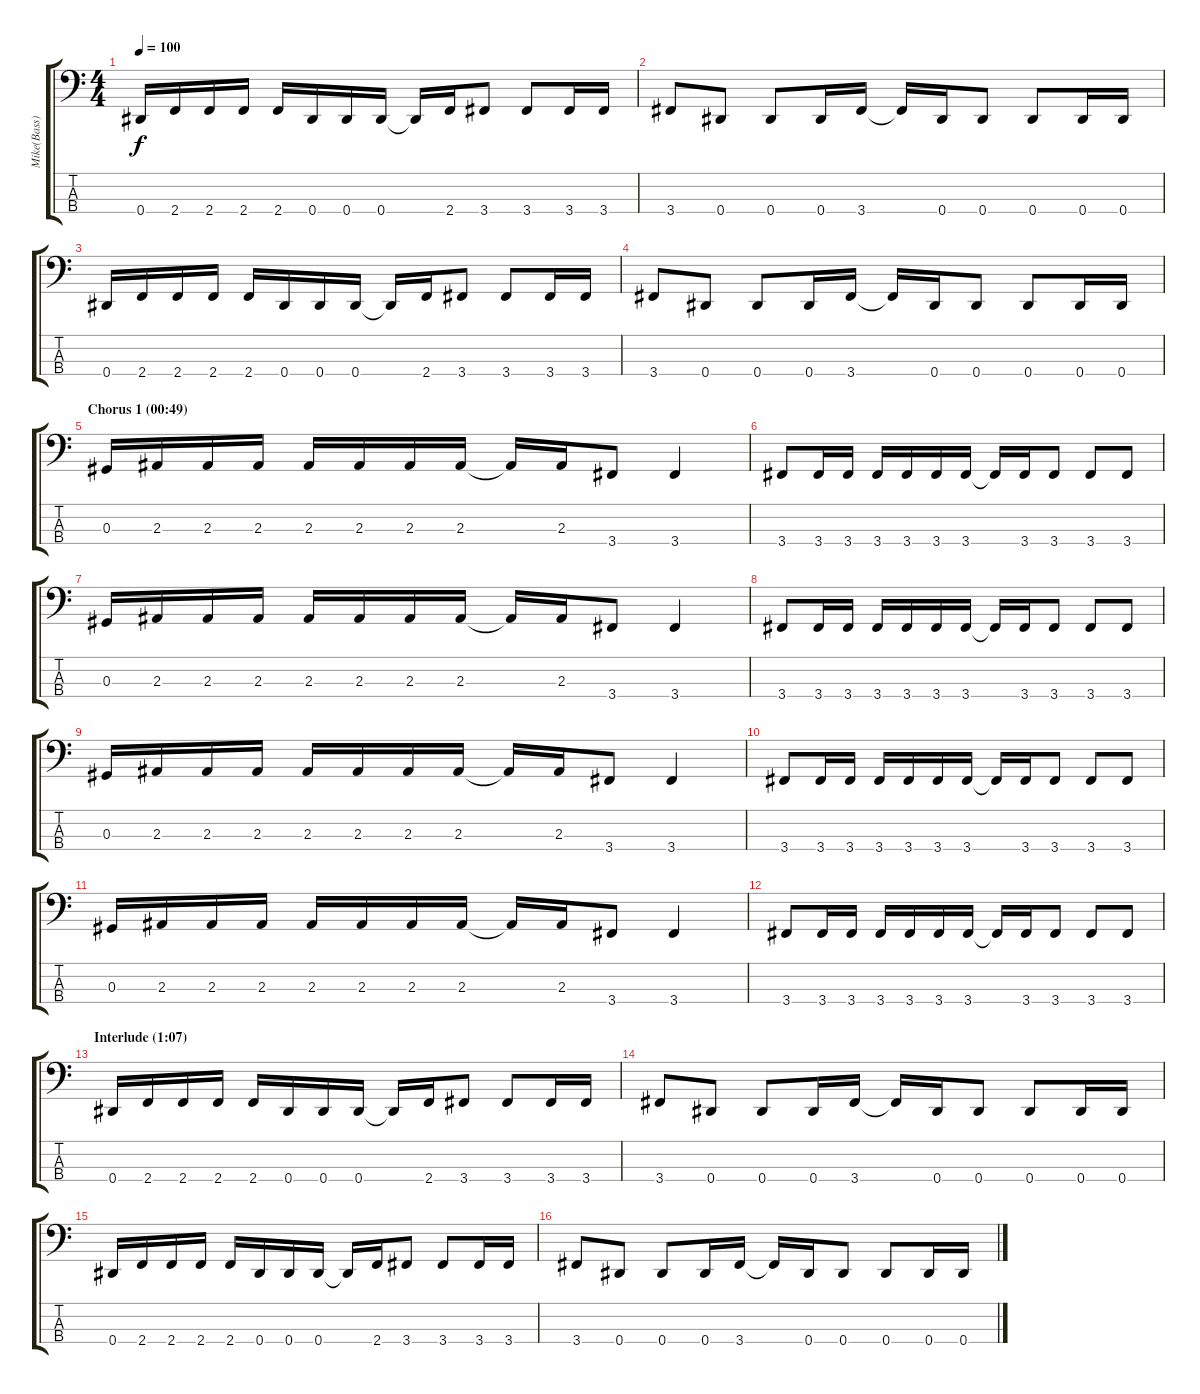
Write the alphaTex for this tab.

\track ("Mike(Bass)" "Mike(Bass)") {instrument electricbasspick}
\staff {score tabs}
\tuning (Gb2 Db2 Ab1 Eb1) {hide}
\ts (4 4)
\tempo 100
\clef f4
\ks c
0.4.16{dy f} 2.4.16 2.4.16 2.4.16 2.4.16 0.4.16 0.4.16 0.4.16 0.4{t}.16 2.4.16 3.4.8 3.4.8 3.4.16 3.4.16 |
3.4.8 0.4.8 0.4.8 0.4.16 3.4.16 3.4{t}.16 0.4.16 0.4.8 0.4.8 0.4.16 0.4.16 |
0.4.16 2.4.16 2.4.16 2.4.16 2.4.16 0.4.16 0.4.16 0.4.16 0.4{t}.16 2.4.16 3.4.8 3.4.8 3.4.16 3.4.16 |
3.4.8 0.4.8 0.4.8 0.4.16 3.4.16 3.4{t}.16 0.4.16 0.4.8 0.4.8 0.4.16 0.4.16 |
\section ("" "Chorus 1 (00:49)")
0.3.16 2.3.16 2.3.16 2.3.16 2.3.16 2.3.16 2.3.16 2.3.16 2.3{t}.16 2.3.16 3.4.8 3.4.4 |
3.4.8 3.4.16 3.4.16 3.4.16 3.4.16 3.4.16 3.4.16 3.4{t}.16 3.4.16 3.4.8 3.4.8 3.4.8 |
0.3.16 2.3.16 2.3.16 2.3.16 2.3.16 2.3.16 2.3.16 2.3.16 2.3{t}.16 2.3.16 3.4.8 3.4.4 |
3.4.8 3.4.16 3.4.16 3.4.16 3.4.16 3.4.16 3.4.16 3.4{t}.16 3.4.16 3.4.8 3.4.8 3.4.8 |
0.3.16 2.3.16 2.3.16 2.3.16 2.3.16 2.3.16 2.3.16 2.3.16 2.3{t}.16 2.3.16 3.4.8 3.4.4 |
3.4.8 3.4.16 3.4.16 3.4.16 3.4.16 3.4.16 3.4.16 3.4{t}.16 3.4.16 3.4.8 3.4.8 3.4.8 |
0.3.16 2.3.16 2.3.16 2.3.16 2.3.16 2.3.16 2.3.16 2.3.16 2.3{t}.16 2.3.16 3.4.8 3.4.4 |
3.4.8 3.4.16 3.4.16 3.4.16 3.4.16 3.4.16 3.4.16 3.4{t}.16 3.4.16 3.4.8 3.4.8 3.4.8 |
\section ("" "Interlude (1:07)")
0.4.16 2.4.16 2.4.16 2.4.16 2.4.16 0.4.16 0.4.16 0.4.16 0.4{t}.16 2.4.16 3.4.8 3.4.8 3.4.16 3.4.16 |
3.4.8 0.4.8 0.4.8 0.4.16 3.4.16 3.4{t}.16 0.4.16 0.4.8 0.4.8 0.4.16 0.4.16 |
0.4.16 2.4.16 2.4.16 2.4.16 2.4.16 0.4.16 0.4.16 0.4.16 0.4{t}.16 2.4.16 3.4.8 3.4.8 3.4.16 3.4.16 |
3.4.8 0.4.8 0.4.8 0.4.16 3.4.16 3.4{t}.16 0.4.16 0.4.8 0.4.8 0.4.16 0.4.16
